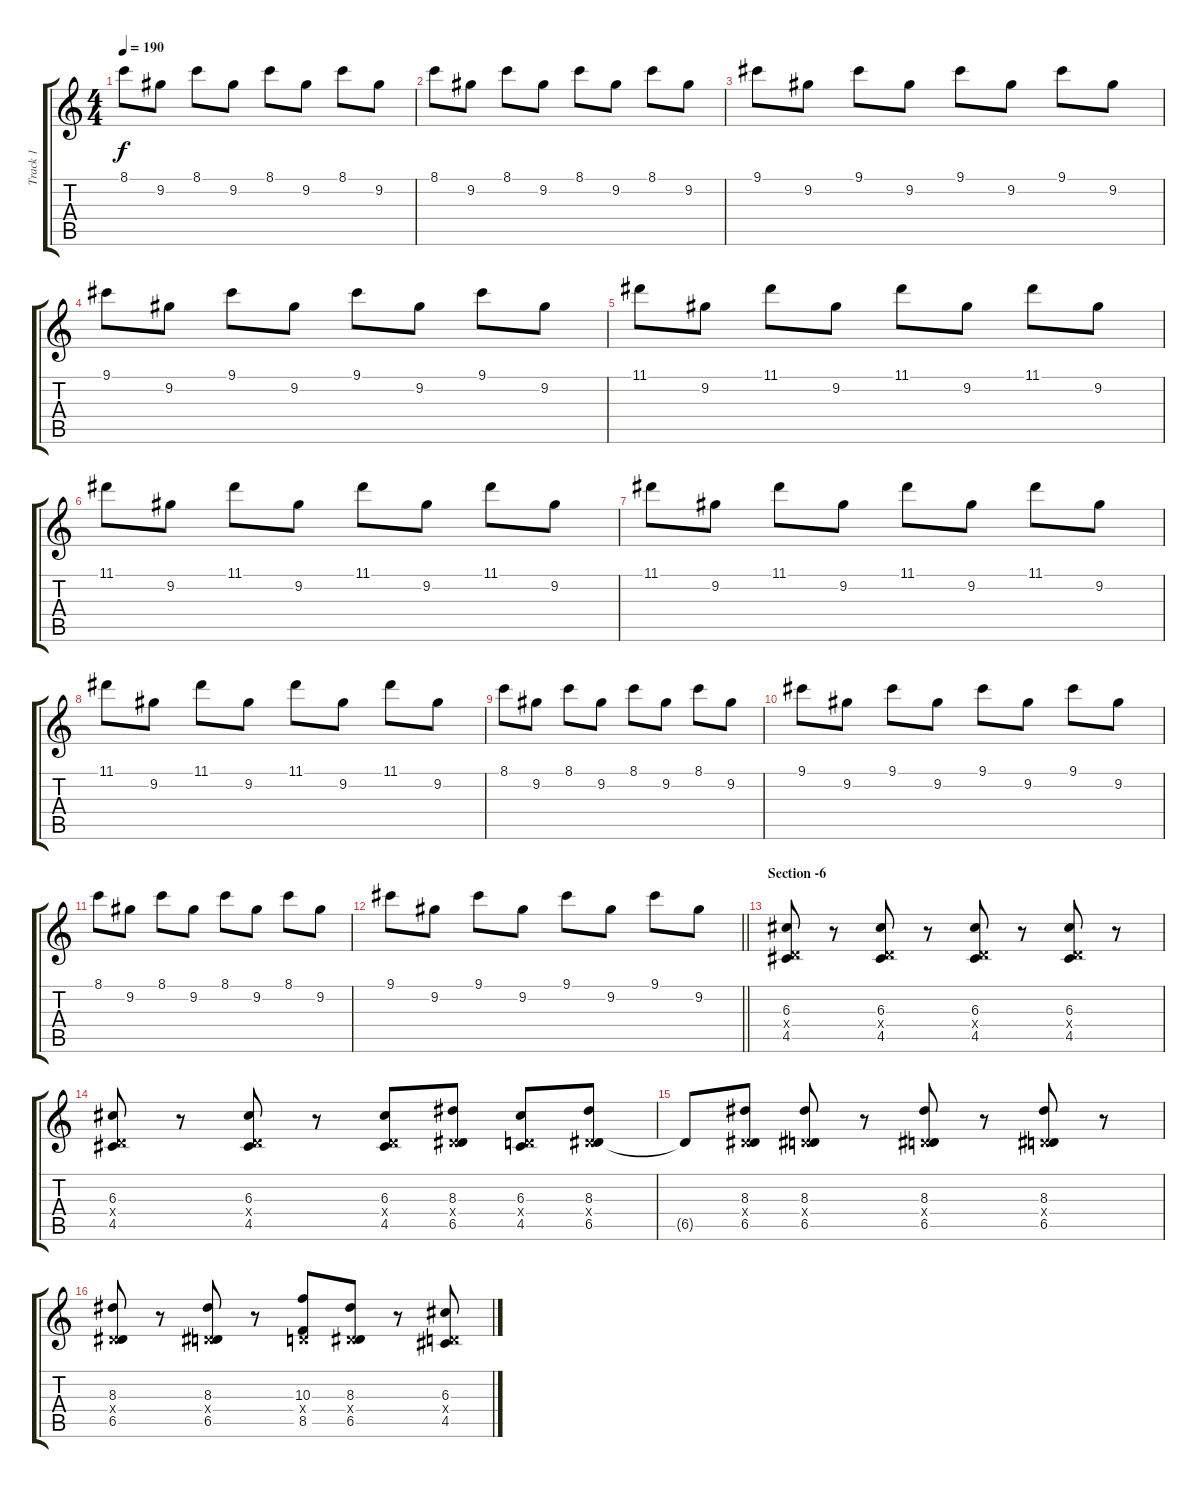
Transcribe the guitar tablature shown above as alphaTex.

\track ("Track 1" "Track 1") {instrument overdrivenguitar}
\staff {score tabs}
\tuning (E4 B3 G3 D3 A2 E2) {hide}
\ts (4 4)
\tempo 190
\clef g2
\ks c
8.1.8{dy f} 9.2.8 8.1.8 9.2.8 8.1.8 9.2.8 8.1.8 9.2.8 |
8.1.8 9.2.8 8.1.8 9.2.8 8.1.8 9.2.8 8.1.8 9.2.8 |
9.1.8 9.2.8 9.1.8 9.2.8 9.1.8 9.2.8 9.1.8 9.2.8 |
9.1.8 9.2.8 9.1.8 9.2.8 9.1.8 9.2.8 9.1.8 9.2.8 |
11.1.8 9.2.8 11.1.8 9.2.8 11.1.8 9.2.8 11.1.8 9.2.8 |
11.1.8 9.2.8 11.1.8 9.2.8 11.1.8 9.2.8 11.1.8 9.2.8 |
11.1.8 9.2.8 11.1.8 9.2.8 11.1.8 9.2.8 11.1.8 9.2.8 |
11.1.8 9.2.8 11.1.8 9.2.8 11.1.8 9.2.8 11.1.8 9.2.8 |
8.1.8 9.2.8 8.1.8 9.2.8 8.1.8 9.2.8 8.1.8 9.2.8 |
9.1.8 9.2.8 9.1.8 9.2.8 9.1.8 9.2.8 9.1.8 9.2.8 |
8.1.8 9.2.8 8.1.8 9.2.8 8.1.8 9.2.8 8.1.8 9.2.8 |
\barLineRight lightlight
9.1.8 9.2.8 9.1.8 9.2.8 9.1.8 9.2.8 9.1.8 9.2.8 |
\section ("" "Section -6")
(6.3 0.4{x} 4.5).8 r.8 (6.3 0.4{x} 4.5).8 r.8 (6.3 0.4{x} 4.5).8 r.8 (6.3 0.4{x} 4.5).8 r.8 |
(6.3 0.4{x} 4.5).8 r.8 (6.3 0.4{x} 4.5).8 r.8 (6.3 0.4{x} 4.5).8 (8.3 0.4{x} 6.5).8 (6.3 0.4{x} 4.5).8 (8.3 0.4{x} 6.5).8 |
6.5{t}.8 (8.3 0.4{x} 6.5).8 (8.3 0.4{x} 6.5).8 r.8 (8.3 0.4{x} 6.5).8 r.8 (8.3 0.4{x} 6.5).8 r.8 |
(8.3 0.4{x} 6.5).8 r.8 (8.3 0.4{x} 6.5).8 r.8 (10.3 0.4{x} 8.5).8 (8.3 0.4{x} 6.5).8 r.8 (6.3 0.4{x} 4.5).8
